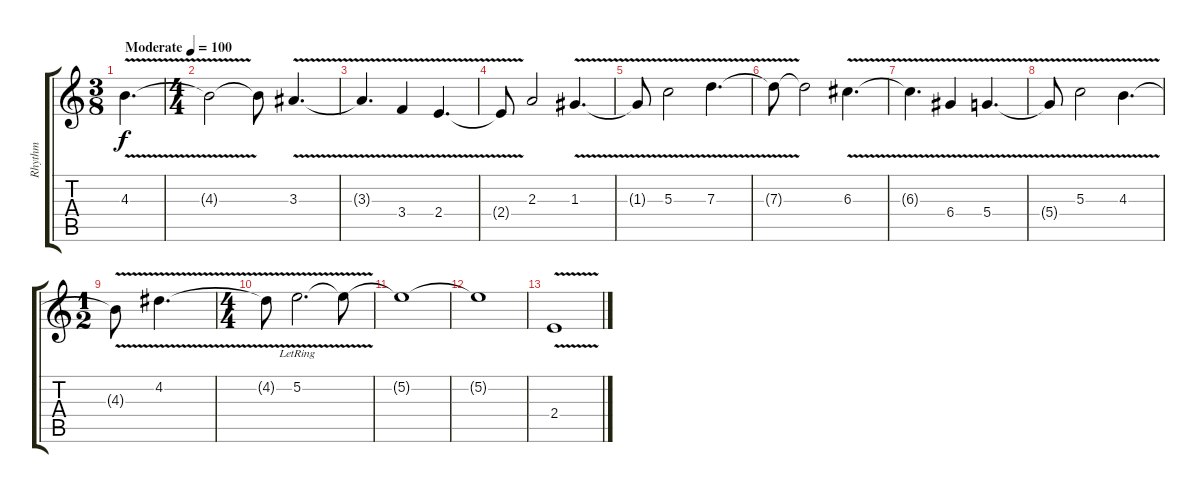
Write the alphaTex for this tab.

\track ("Rhythm" "Rhythm") {instrument overdrivenguitar}
\staff {score tabs}
\tuning (E4 B3 G3 D3 A2 E2) {hide}
\ts (3 8)
\tempo (100 "Moderate")
\clef g2
\ks c
4.3{v}.4{d dy f instrument overdrivenguitar} |
\ts (4 4)
4.3{t}.2 4.3{t}.8 3.3{v}.4{d} |
3.3{t}.4{d} 3.4{v}.4 2.4{v}.4{d} |
2.4{t}.8 2.3.2 1.3{v}.4{d} |
1.3{t}.8 5.3{v}.2 7.3{v}.4{d} |
7.3{t}.8 7.3{t}.2 6.3{v}.4{d} |
6.3{t}.4{d} 6.4{v}.4 5.4{v}.4{d} |
5.4{t}.8 5.3{v}.2 4.3{v}.4{d} |
\ts (1 2)
4.3{t}.8 4.2{v}.4{d} |
\ts (4 4)
4.2{t}.8 5.2{v lr}.2{d} 5.2{t}.8 |
5.2{t}.1 |
5.2{t}.1 |
2.4{v}.1
